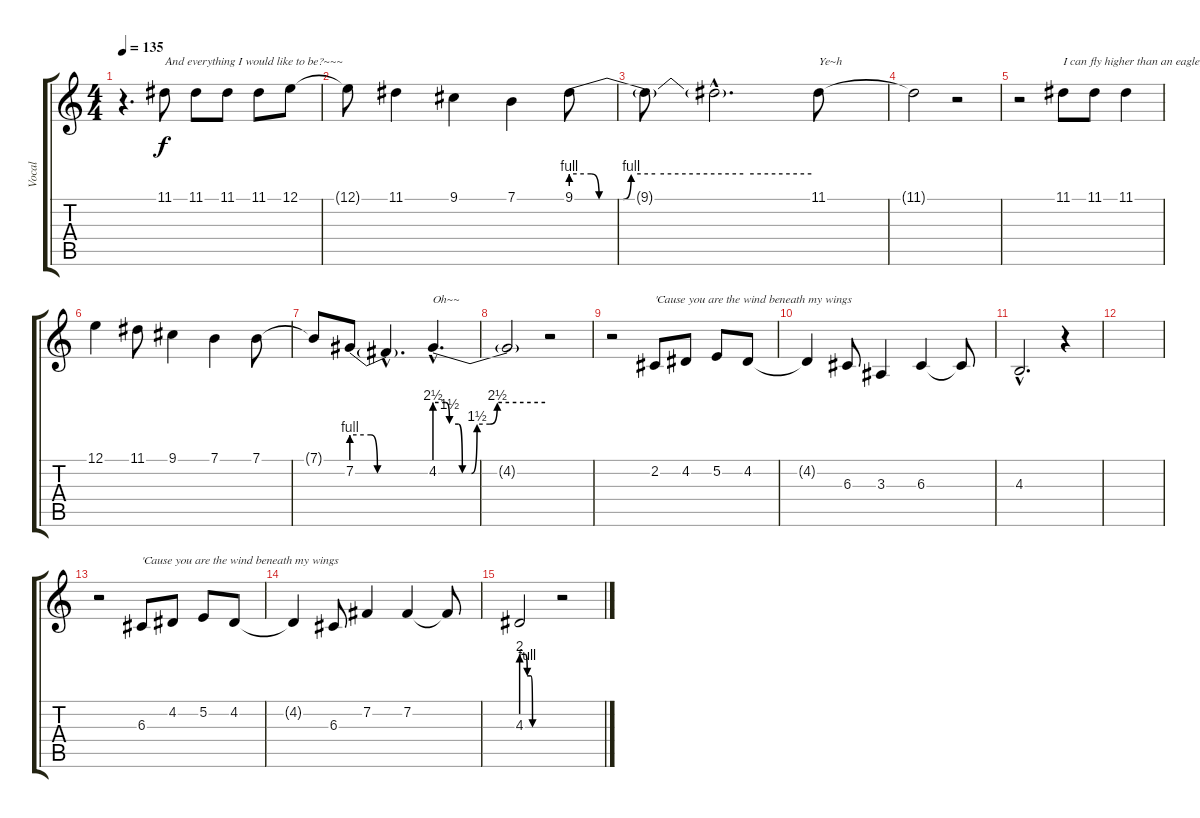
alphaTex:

\track ("Vocal" "Vocal") {instrument lead6voice}
\staff {score tabs}
\tuning (E4 B3 G3 D3 A2 E2) {hide}
\ts (4 4)
\tempo 135
\clef g2
\ks c
r.4{d dy f} 11.1.8{txt "And everything I would like to be?~~~"} 11.1.8 11.1.8 11.1.8 12.1.8 |
12.1{t}.8 11.1.4 9.1.4 7.1.4 9.1{be (custom 0 4 5 4 7 0 13 0 15 4 21 4 43 4 60 4)}.8 |
9.1{t}.8 9.1{hac t}.2{d} 11.1.8{txt "Ye~h"} |
11.1{t}.2 r.2 |
r.2 11.1.8{txt "I can fly higher than an eagle,~"} 11.1.8 11.1.4 |
12.1.4 11.1.8 9.1.4 7.1.4 7.1.8 |
7.1{t}.8 7.2{be (custom 0 4 15 4 20 0 25 0 40 0 60 0)}.8 7.2{hac t}.4{d} 4.2{be (custom 0 10 6 10 8 6 13 6 15 0 20 0 23 6 30 6 34 10 60 10) hac}.4{d txt "Oh~~"} |
4.2{t}.2 r.2 |
r.2 2.2.8{txt "'Cause you are the wind beneath my wings"} 4.2.8 5.2.8 4.2.8 |
4.2{t}.4 6.3.8 3.3.4 6.3.4 6.3{t}.8 |
4.3{hac}.2{d} r.4 |
|
r.2 6.3.8{txt "'Cause you are the wind beneath my wings"} 4.2.8 5.2.8 4.2.8 |
4.2{t}.4 6.3.8 7.2.4 7.2.4 7.2{t}.8 |
4.3{be (custom 0 8 7 8 11 4 18 4 21 0 60 0)}.2 r.2
